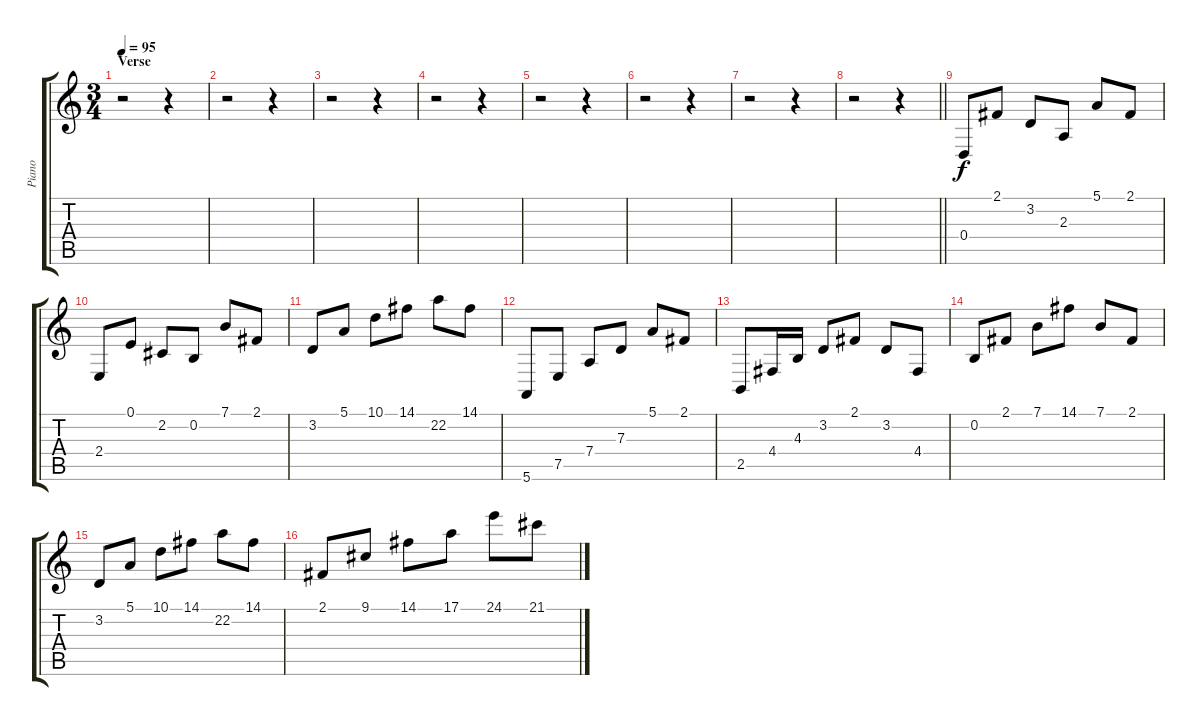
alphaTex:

\track ("Piano" "Piano") {instrument brightacousticpiano}
\staff {score tabs}
\tuning (E4 B3 G3 D3 A2 E2) {hide}
\ts (3 4)
\section ("" "Verse ")
\tempo 95
\clef g2
\ks c
r.2{dy f} r.4 |
r.2 r.4 |
r.2 r.4 |
r.2 r.4 |
r.2 r.4 |
r.2 r.4 |
r.2 r.4 |
\barLineRight lightlight
r.2 r.4 |
\section ("" "")
0.4.8 2.1.8 3.2.8 2.3.8 5.1.8 2.1.8 |
2.4.8 0.1.8 2.2.8 0.2.8 7.1.8 2.1.8 |
3.2.8 5.1.8 10.1.8 14.1.8 22.2.8 14.1.8 |
5.6.8 7.5.8 7.4.8 7.3.8 5.1.8 2.1.8 |
2.5.8 4.4.16 4.3.16 3.2.8 2.1.8 3.2.8 4.4.8 |
0.2.8 2.1.8 7.1.8 14.1.8 7.1.8 2.1.8 |
3.2.8 5.1.8 10.1.8 14.1.8 22.2.8 14.1.8 |
2.1.8 9.1.8 14.1.8 17.1.8 24.1.8 21.1.8
